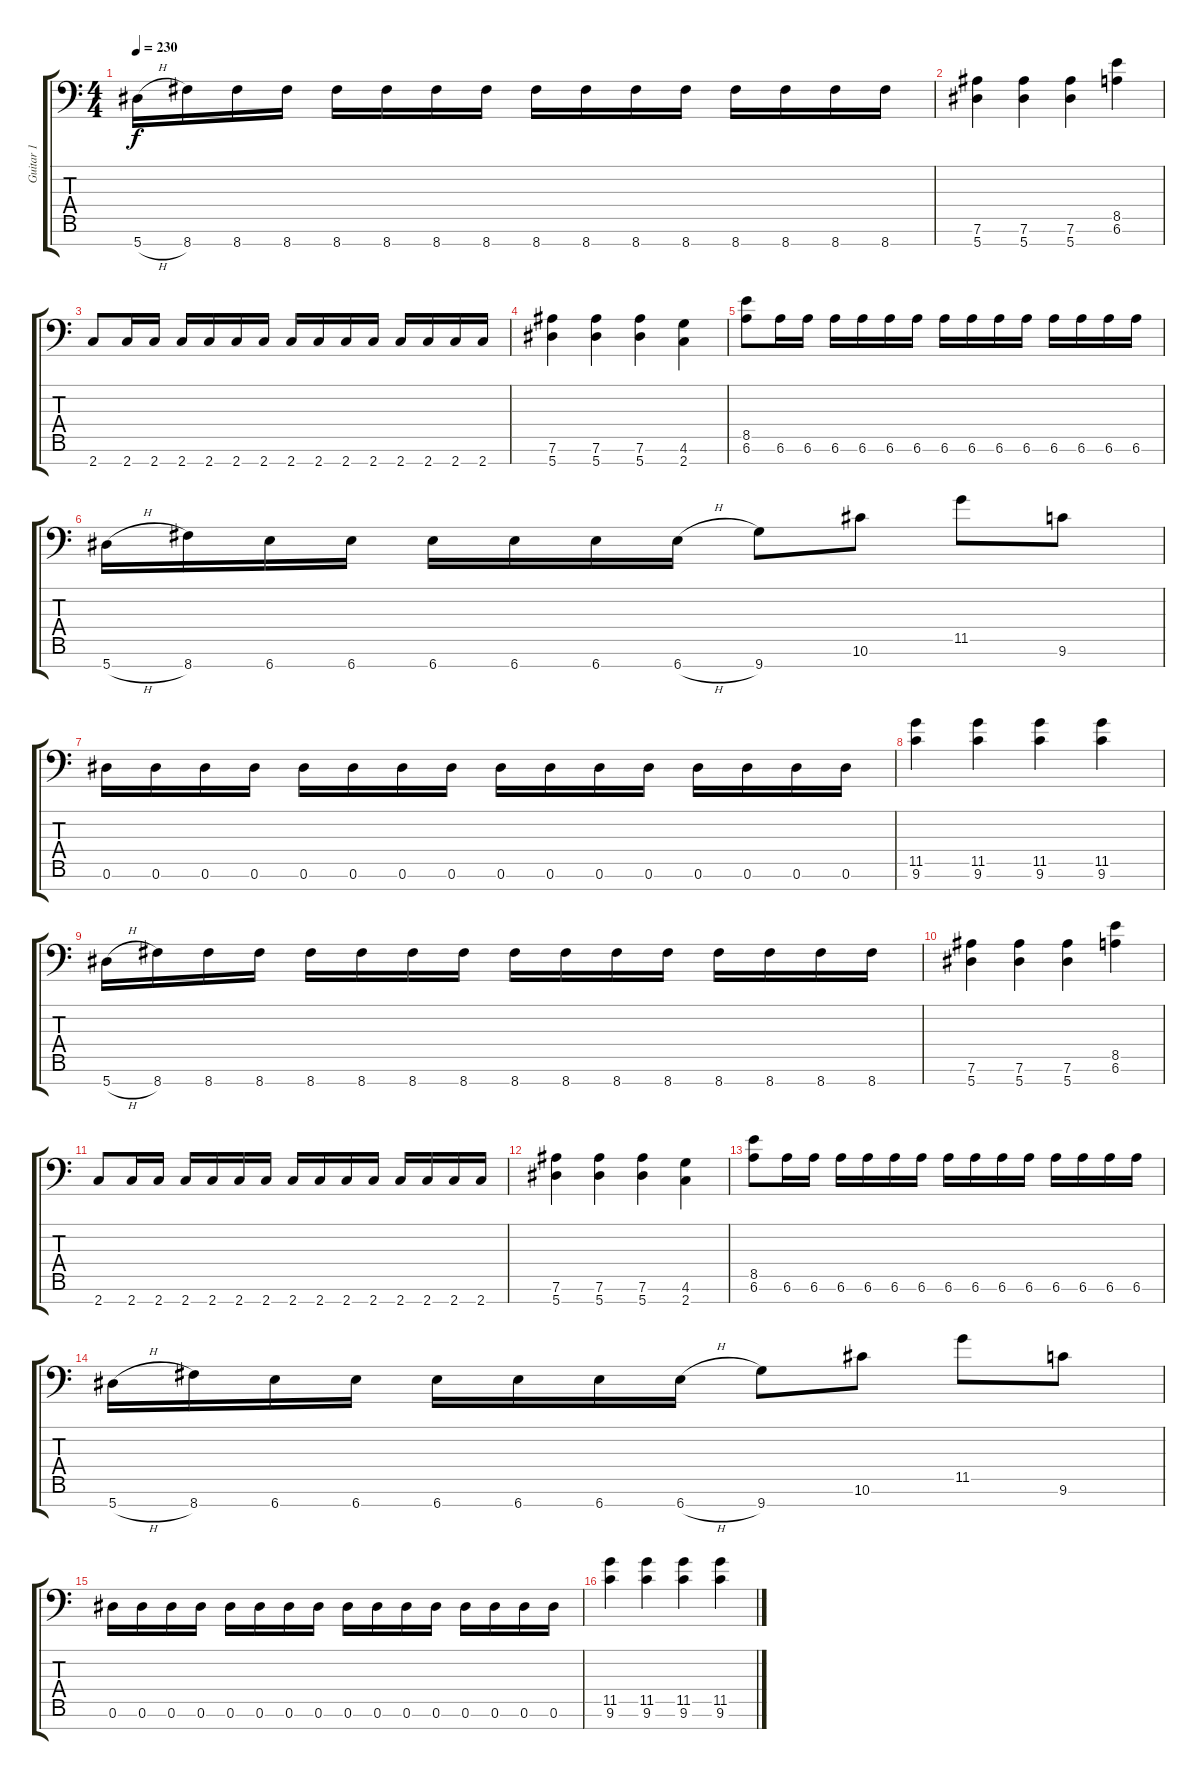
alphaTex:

\track ("Guitar 1" "Guitar 1") {instrument distortionguitar}
\staff {score tabs}
\tuning (Eb4 Bb3 Gb3 Db3 Ab2 Eb2 Bb1) {hide}
\ts (4 4)
\tempo 230
\clef f4
\ks c
5.7{h}.16{dy f} 8.7.16 8.7.16 8.7.16 8.7.16 8.7.16 8.7.16 8.7.16 8.7.16 8.7.16 8.7.16 8.7.16 8.7.16 8.7.16 8.7.16 8.7.16 |
(7.6 5.7).4 (7.6 5.7).4 (7.6 5.7).4 (8.5 6.6).4 |
2.7.8 2.7.16 2.7.16 2.7.16 2.7.16 2.7.16 2.7.16 2.7.16 2.7.16 2.7.16 2.7.16 2.7.16 2.7.16 2.7.16 2.7.16 |
(7.6 5.7).4 (7.6 5.7).4 (7.6 5.7).4 (4.6 2.7).4 |
(8.5 6.6).8 6.6.16 6.6.16 6.6.16 6.6.16 6.6.16 6.6.16 6.6.16 6.6.16 6.6.16 6.6.16 6.6.16 6.6.16 6.6.16 6.6.16 |
5.7{h}.16 8.7.16 6.7.16 6.7.16 6.7.16 6.7.16 6.7.16 6.7{h}.16 9.7.8 10.6.8 11.5.8 9.6.8 |
0.6.16 0.6.16 0.6.16 0.6.16 0.6.16 0.6.16 0.6.16 0.6.16 0.6.16 0.6.16 0.6.16 0.6.16 0.6.16 0.6.16 0.6.16 0.6.16 |
(11.5 9.6).4 (11.5 9.6).4 (11.5 9.6).4 (11.5 9.6).4 |
5.7{h}.16 8.7.16 8.7.16 8.7.16 8.7.16 8.7.16 8.7.16 8.7.16 8.7.16 8.7.16 8.7.16 8.7.16 8.7.16 8.7.16 8.7.16 8.7.16 |
(7.6 5.7).4 (7.6 5.7).4 (7.6 5.7).4 (8.5 6.6).4 |
2.7.8 2.7.16 2.7.16 2.7.16 2.7.16 2.7.16 2.7.16 2.7.16 2.7.16 2.7.16 2.7.16 2.7.16 2.7.16 2.7.16 2.7.16 |
(7.6 5.7).4 (7.6 5.7).4 (7.6 5.7).4 (4.6 2.7).4 |
(8.5 6.6).8 6.6.16 6.6.16 6.6.16 6.6.16 6.6.16 6.6.16 6.6.16 6.6.16 6.6.16 6.6.16 6.6.16 6.6.16 6.6.16 6.6.16 |
5.7{h}.16 8.7.16 6.7.16 6.7.16 6.7.16 6.7.16 6.7.16 6.7{h}.16 9.7.8 10.6.8 11.5.8 9.6.8 |
0.6.16 0.6.16 0.6.16 0.6.16 0.6.16 0.6.16 0.6.16 0.6.16 0.6.16 0.6.16 0.6.16 0.6.16 0.6.16 0.6.16 0.6.16 0.6.16 |
(11.5 9.6).4 (11.5 9.6).4 (11.5 9.6).4 (11.5 9.6).4
